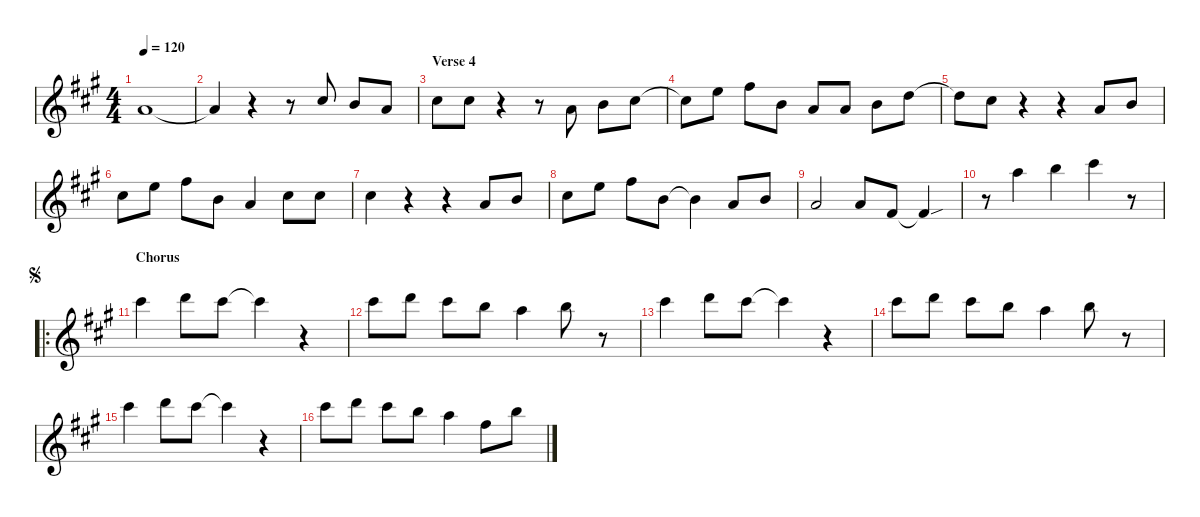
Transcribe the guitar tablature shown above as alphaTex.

\defaultSystemsLayout 4
\hideDynamics
\bracketExtendMode nobrackets
\singleTrackTrackNamePolicy hidden
\multiTrackTrackNamePolicy hidden
\otherSystemsTrackNameOrientation horizontal
\track ("Lead Vocal" "N-Gt") {multiBarRest instrument acousticguitarnylon}
\staff {score}
\tuning (E4 B3 G3 D3 A2 E2)
\ts (4 4)
\tempo 120
\clef g2
\ks a
2.3{acc forcenatural}.1{dy f beam Up} |
2.3{t acc forcenatural}.4{beam Up} r.4{beam Up} r.8{beam Up} 2.2{acc #}.8{beam Down} 0.2{acc forcenatural}.8{beam Up} 2.3{acc forcenatural}.8{beam Up} |
\section ("" "Verse 4")
2.2{acc #}.8{beam Down} 2.2{acc #}.8{beam Down} r.4{beam Down} r.8{beam Down} 2.3{acc forcenatural}.8{beam Up} 0.2{acc forcenatural}.8{beam Down} 2.2{acc #}.8{beam Down} |
2.2{t acc #}.8{beam Down} 0.1{acc forcenatural}.8{beam Down} 2.1{acc #}.8{beam Down} 0.2{acc forcenatural}.8{beam Down} 2.3{acc forcenatural}.8{beam Up} 2.3{acc forcenatural}.8{beam Up} 0.2{acc forcenatural}.8{beam Down} 3.2{acc forcenatural}.8{beam Down} |
3.2{t acc forcenatural}.8{beam Down} 2.2{acc #}.8{beam Down} r.4{beam Down} r.4{beam Down} 2.3{acc forcenatural}.8{beam Up} 0.2{acc forcenatural}.8{beam Up} |
2.2{acc #}.8{beam Down} 0.1{acc forcenatural}.8{beam Down} 2.1{acc #}.8{beam Down} 0.2{acc forcenatural}.8{beam Down} 2.3{acc forcenatural}.4{beam Up} 2.2{acc #}.8{beam Down} 2.2{acc #}.8{beam Down} |
2.2{acc #}.4{beam Down} r.4{beam Down} r.4{beam Down} 2.3{acc forcenatural}.8{beam Up} 0.2{acc forcenatural}.8{beam Up} |
2.2{acc #}.8{beam Down} 0.1{acc forcenatural}.8{beam Down} 2.1{acc #}.8{beam Down} 0.2{acc forcenatural}.8{beam Down} 0.2{t acc forcenatural}.4{beam Down} 2.3{acc forcenatural}.8{beam Up} 0.2{acc forcenatural}.8{beam Up} |
2.3{acc forcenatural}.2{beam Up} 2.3{acc forcenatural}.8{beam Up} 4.4{acc #}.8{beam Up} 4.4{sou t acc #}.4{beam Up} |
r.8{beam Down} 5.1{acc forcenatural}.4{dy mf beam Down} 7.1{acc forcenatural}.4{beam Down} 9.1{acc #}.4{beam Down} r.8{beam Down} |
\ro
\section ("" "Chorus")
\jump segno
9.1{acc #}.4{dy f beam Down} 10.1{acc forcenatural}.8{beam Down} 9.1{acc #}.8{beam Down} 9.1{t acc #}.4{beam Down} r.4{beam Down} |
9.1{acc #}.8{beam Down} 10.1{acc forcenatural}.8{beam Down} 9.1{acc #}.8{beam Down} 12.2{acc forcenatural}.8{beam Down} 10.2{acc forcenatural}.4{beam Down} 12.2{acc forcenatural}.8{beam Down} r.8{beam Down} |
9.1{acc #}.4{beam Down} 10.1{acc forcenatural}.8{beam Down} 9.1{acc #}.8{beam Down} 9.1{t acc #}.4{beam Down} r.4{beam Down} |
9.1{acc #}.8{beam Down} 10.1{acc forcenatural}.8{beam Down} 9.1{acc #}.8{beam Down} 12.2{acc forcenatural}.8{beam Down} 10.2{acc forcenatural}.4{beam Down} 12.2{acc forcenatural}.8{beam Down} r.8{beam Down} |
9.1{acc #}.4{beam Down} 10.1{acc forcenatural}.8{beam Down} 9.1{acc #}.8{beam Down} 9.1{t acc #}.4{beam Down} r.4{beam Down} |
9.1{acc #}.8{beam Down} 10.1{acc forcenatural}.8{beam Down} 9.1{acc #}.8{beam Down} 12.2{acc forcenatural}.8{beam Down} 10.2{acc forcenatural}.4{beam Down} 11.3{acc #}.8{beam Down} 12.2{h acc forcenatural}.8{beam Down}
